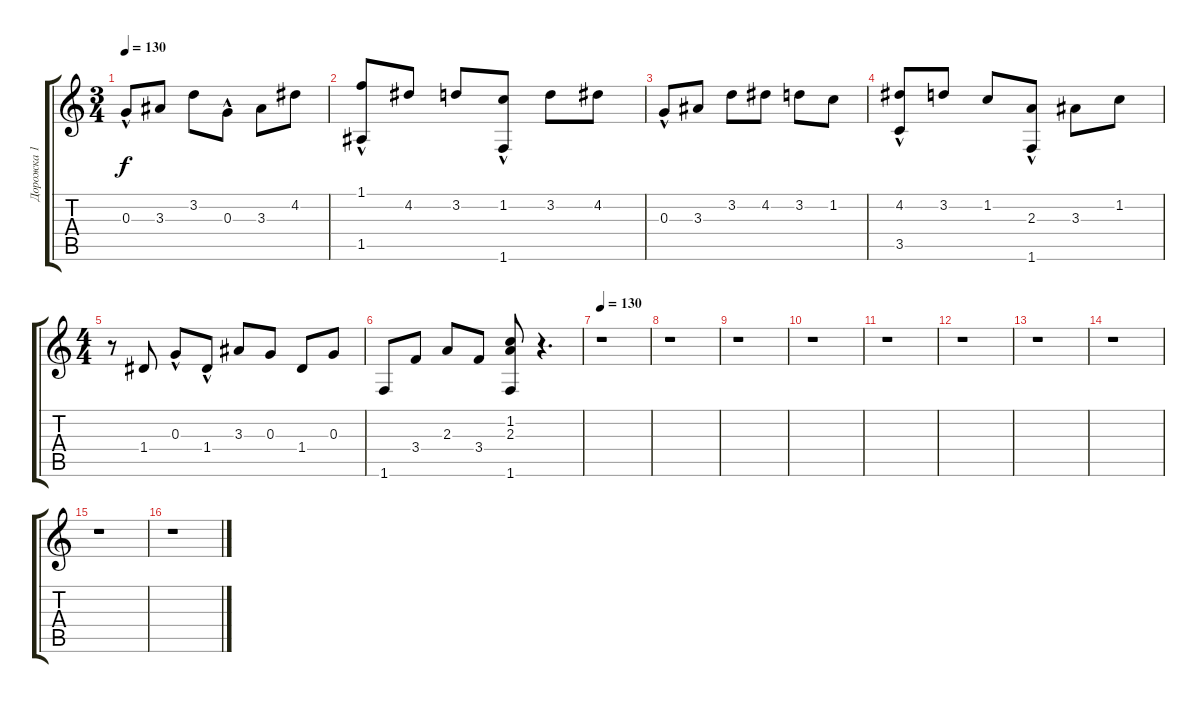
\track ("Дорожка 1" "Дорожка 1") {instrument acousticguitarnylon}
\staff {score tabs}
\tuning (E4 B3 G3 D3 A2 E2) {hide}
\ts (3 4)
\tempo 130
\clef g2
\ks c
0.3{hac}.8{dy f} 3.3.8 3.2.8 0.3{hac}.8 3.3.8 4.2.8 |
(1.1 1.5{hac}).8 4.2.8 3.2.8 (1.2 1.6{hac}).8 3.2.8 4.2.8 |
0.3{hac}.8 3.3.8 3.2.8 4.2.8 3.2.8 1.2.8 |
(4.2 3.5{hac}).8 3.2.8 1.2.8 (2.3 1.6{hac}).8 3.3.8 1.2.8 |
\ts (4 4)
r.8 1.4.8 0.3{hac}.8 1.4{hac}.8 3.3.8 0.3.8 1.4.8 0.3.8 |
1.6.8 3.4.8 2.3.8 3.4.8 (1.2 2.3 1.6).8 r.4{d} |
\tempo 130
r.1 |
r.1 |
r.1 |
r.1 |
r.1 |
r.1 |
r.1 |
r.1 |
r.1 |
r.1
